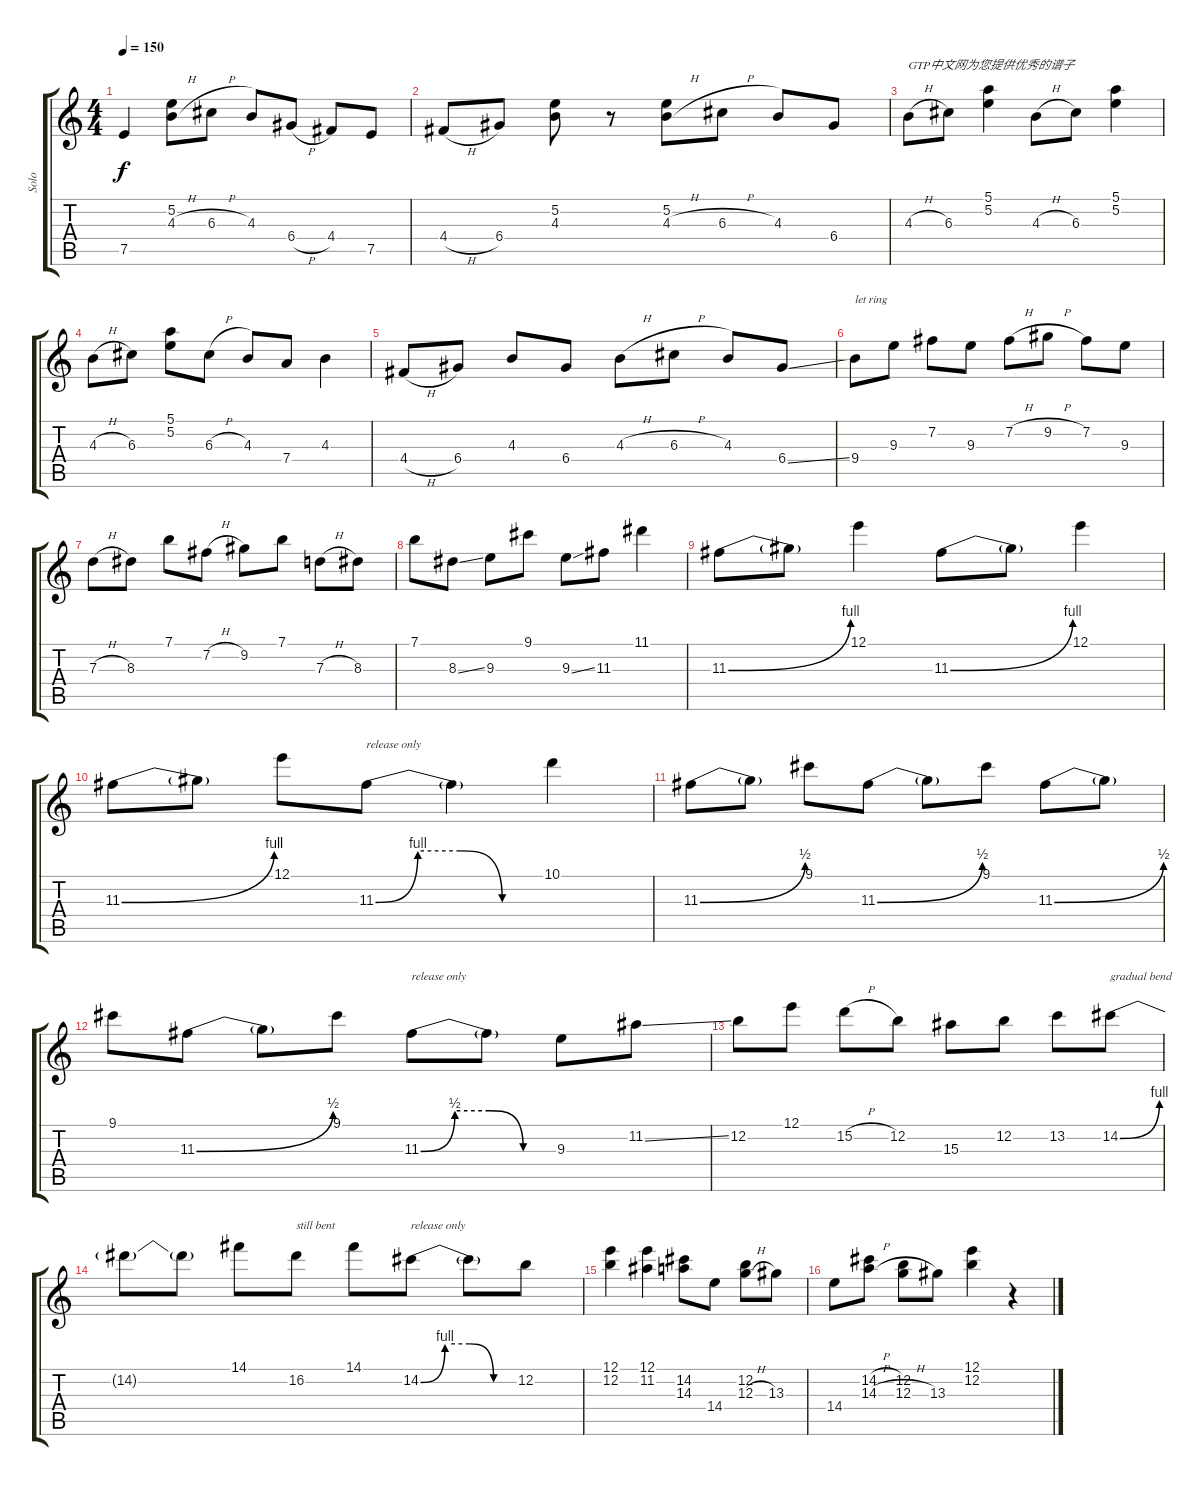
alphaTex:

\track ("Solo" "Solo") {instrument electricguitarclean}
\staff {score tabs}
\tuning (E4 B3 G3 D3 A2 E2) {hide}
\ts (4 4)
\tempo 150
\clef g2
\ks c
7.5.4{dy f instrument electricguitarclean} (5.2 4.3{h}).8 6.3{h}.8 4.3.8 6.4{h}.8 4.4.8 7.5.8 |
4.4{h}.8 6.4.8 (5.2 4.3).8 r.8 (5.2 4.3{h}).8 6.3{h}.8 4.3.8 6.4.8 |
4.3{h}.8{txt "GTP中文网为您提供优秀的谱子"} 6.3.8 (5.1 5.2).4 4.3{h}.8 6.3.8 (5.1 5.2).4 |
4.3{h}.8 6.3.8 (5.1 5.2).8 6.3{h}.8 4.3.8 7.4.8 4.3.4 |
4.4{h}.8 6.4.8 4.3.8 6.4.8 4.3{h}.8 6.3{h}.8 4.3.8 6.4{ss}.8 |
9.4.8{txt "let ring"} 9.3.8 7.2.8 9.3.8 7.2{h}.8 9.2{h}.8 7.2.8 9.3.8 |
7.3{h}.8 8.3.8 7.1.8 7.2{h}.8 9.2.8 7.1.8 7.3{h}.8 8.3.8 |
7.1.8 8.3{ss}.8 9.3.8 9.1.8 9.3{ss}.8 11.3.8 11.1.4 |
11.3{be (bend 0 0 60 4)}.8 11.3{t}.8 12.1.4 11.3{be (bend 0 0 60 4)}.8 11.3{t}.8 12.1.4 |
11.3{be (bend 0 0 60 4)}.8 11.3{t}.8 12.1.8 11.3{be (custom 0 0 15 4 30 4 45 0 60 0)}.8{txt "release only"} 11.3{t}.4 10.1.4 |
11.3{be (bend 0 0 60 2)}.8 11.3{t}.8 9.1.8 11.3{be (bend 0 0 60 2)}.8 11.3{t}.8 9.1.8 11.3{be (bend 0 0 60 2)}.8 11.3{t}.8 |
9.1.8 11.3{be (bend 0 0 60 2)}.8 11.3{t}.8 9.1.8 11.3{be (custom 0 0 15 2 30 2 45 0 60 0)}.8{txt "release only"} 11.3{t}.8 9.3.8 11.2{ss}.8 |
12.2.8 12.1.8 15.2{h}.8 12.2.8 15.3.8 12.2.8 13.2.8 14.2{be (bend 0 0 60 4)}.8{txt "gradual bend"} |
14.2{t}.8 14.2{t}.8 14.1.8 16.2.8{txt "still bent"} 14.1.8 14.2{be (custom 0 0 15 4 30 4 45 0 60 0)}.8{txt "release only"} 14.2{t}.8 12.2.8 |
(12.1 12.2).4 (12.1 11.2).4 (14.2 14.3).8 14.4.8 (12.2 12.3{h}).8 13.3.8 |
14.4.8 (14.2{h} 14.3{h}).8 (12.2 12.3{h}).8 13.3.8 (12.1 12.2).4 r.4
